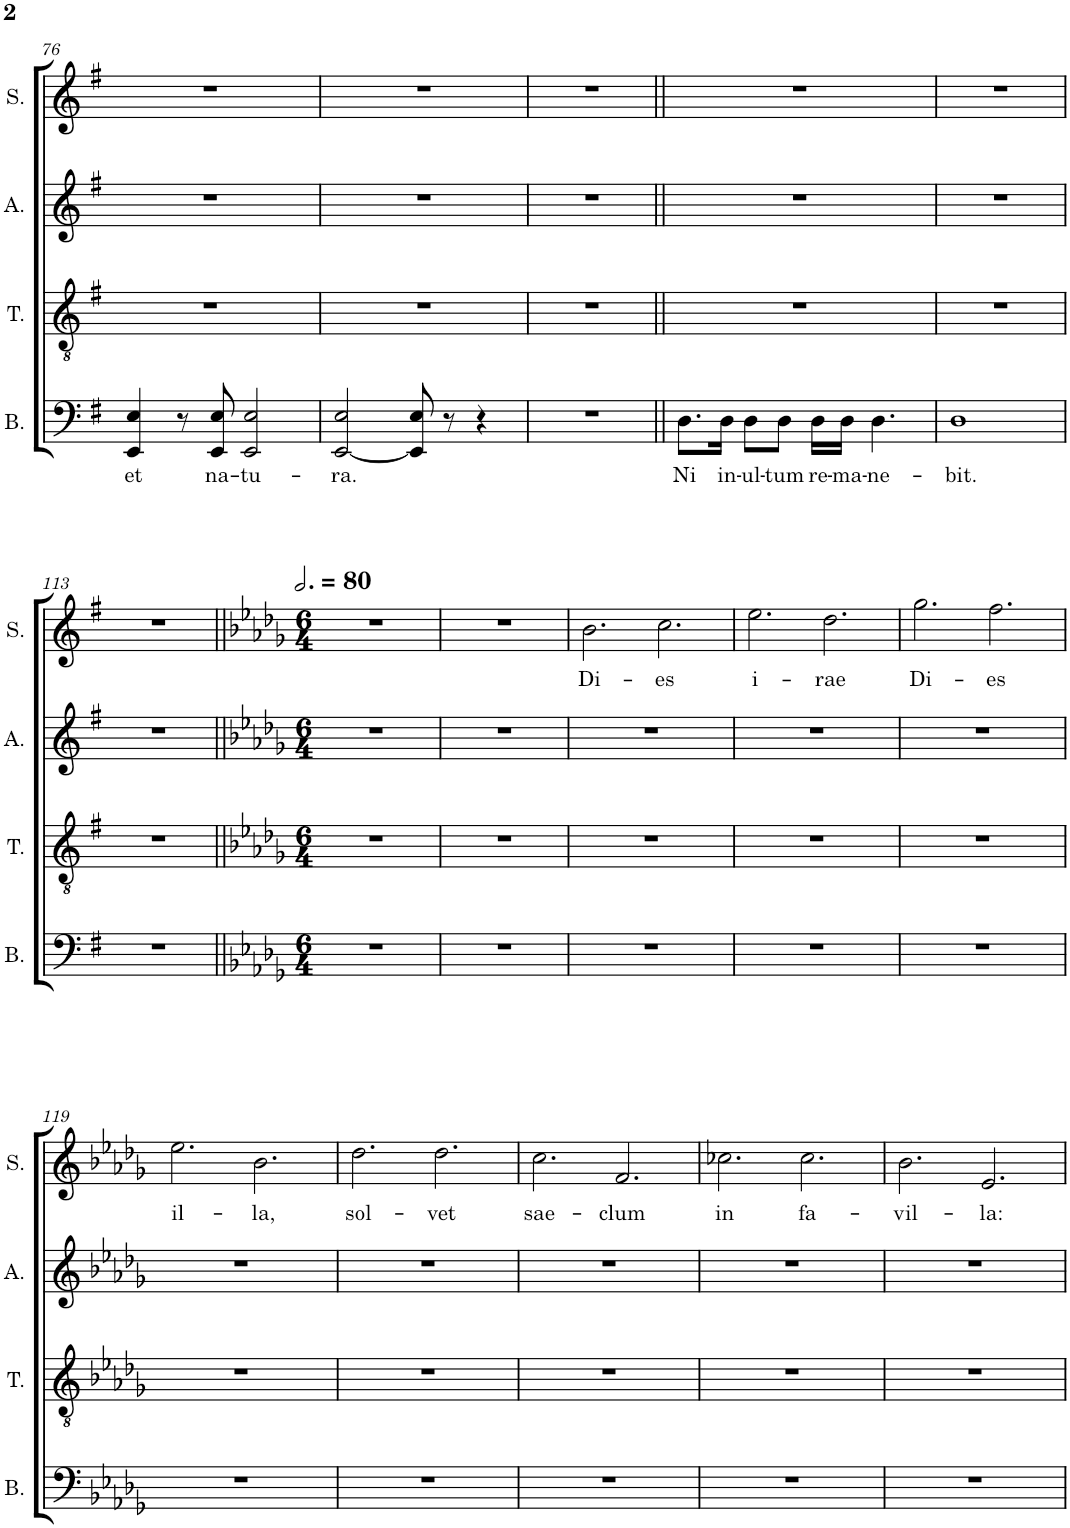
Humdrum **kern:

**kern	**text	**kern	**kern	**kern	**text
*part4	*part4	*part3	*part2	*part1	*part1
*staff4	*staff4	*staff3	*staff2	*staff1	*staff1
*I"Basse	*	*I"Ténor	*I"Alto	*I"Soprano	*
*I'B.	*	*I'T.	*I'A.	*I'S.	*
!!LO:PB:g=z
*clefF4	*	*clefGv2	*clefG2	*clefG2	*
*k[f#]	*	*k[f#]	*k[f#]	*k[f#]	*
*M4/4	*	*M4/4	*M4/4	*M4/4	*
*met(c)	*	*met(c)	*met(c)	*met(c)	*
=76	=76	=76	=76	=76	=76
!	!LO:LY:b	!	!	!	!
4EE/ 4E/	et	1r	1r	1r	.
8r	.	.	.	.	.
!	!LO:LY:b	!	!	!	!
8EE/ 8E/	na-	.	.	.	.
!	!LO:LY:b	!	!	!	!
2EE/ 2E/	-tu-	.	.	.	.
=77	=77	=77	=77	=77	=77
!	!LO:LY:b	!	!	!	!
[2EE/ 2E/	-ra.	1r	1r	1r	.
8EE/] 8E/	.	.	.	.	.
8r	.	.	.	.	.
4r	.	.	.	.	.
=78	=78	=78	=78	=78	=78
1r	.	1r	1r	1r	.
=111||	=111||	=111||	=111||	=111||	=111||
!	!LO:LY:b	!	!	!	!
8.D\L	Ni	1r	1r	1r	.
!	!LO:LY:b	!	!	!	!
16D\Jk	in-	.	.	.	.
!	!LO:LY:b	!	!	!	!
8D\L	-ul-	.	.	.	.
!	!LO:LY:b	!	!	!	!
8D\J	-tum	.	.	.	.
!	!LO:LY:b	!	!	!	!
16D\LL	re-	.	.	.	.
!	!LO:LY:b	!	!	!	!
16D\JJ	-ma-	.	.	.	.
!	!LO:LY:b	!	!	!	!
4.D\	-ne-	.	.	.	.
=112	=112	=112	=112	=112	=112
!	!LO:LY:b	!	!	!	!
1D	-bit.	1r	1r	1r	.
!!LO:LB:g=z
=113	=113	=113	=113	=113	=113
1r	.	1r	1r	1r	.
=114||	=114||	=114||	=114||	=114||	=114||
*k[b-e-a-d-g-]	*	*k[b-e-a-d-g-]	*k[b-e-a-d-g-]	*k[b-e-a-d-g-]	*
*M6/4	*	*M6/4	*M6/4	*M6/4	*
*	*	*	*	*MM240	*
1.r	.	1.r	1.r	1.r	.
=115	=115	=115	=115	=115	=115
1.r	.	1.r	1.r	1.r	.
=116	=116	=116	=116	=116	=116
!	!	!	!	!	!LO:LY:b
1.r	.	1.r	1.r	2.b-\	Di-
!	!	!	!	!	!LO:LY:b
.	.	.	.	2.cc\	-es
=117	=117	=117	=117	=117	=117
!	!	!	!	!	!LO:LY:b
1.r	.	1.r	1.r	2.ee-\	i-
!	!	!	!	!	!LO:LY:b
.	.	.	.	2.dd-\	-rae
=118	=118	=118	=118	=118	=118
!	!	!	!	!	!LO:LY:b
1.r	.	1.r	1.r	2.gg-\	Di-
!	!	!	!	!	!LO:LY:b
.	.	.	.	2.ff\	-es
!!LO:LB:g=z
=119	=119	=119	=119	=119	=119
!	!	!	!	!	!LO:LY:b
1.r	.	1.r	1.r	2.ee-\	il-
!	!	!	!	!	!LO:LY:b
.	.	.	.	2.b-\	-la,
=120	=120	=120	=120	=120	=120
!	!	!	!	!	!LO:LY:b
1.r	.	1.r	1.r	2.dd-\	sol-
!	!	!	!	!	!LO:LY:b
.	.	.	.	2.dd-\	-vet
=121	=121	=121	=121	=121	=121
!	!	!	!	!	!LO:LY:b
1.r	.	1.r	1.r	2.cc\	sae-
!	!	!	!	!	!LO:LY:b
.	.	.	.	2.f/	-clum
=122	=122	=122	=122	=122	=122
!	!	!	!	!	!LO:LY:b
1.r	.	1.r	1.r	2.cc-X\	in
!	!	!	!	!	!LO:LY:b
.	.	.	.	2.cc-\	fa-
=123	=123	=123	=123	=123	=123
!	!	!	!	!	!LO:LY:b
1.r	.	1.r	1.r	2.b-\	-vil-
!	!	!	!	!	!LO:LY:b
.	.	.	.	2.e-/	-la:
=	=	=	=	=	=
*-	*-	*-	*-	*-	*-
